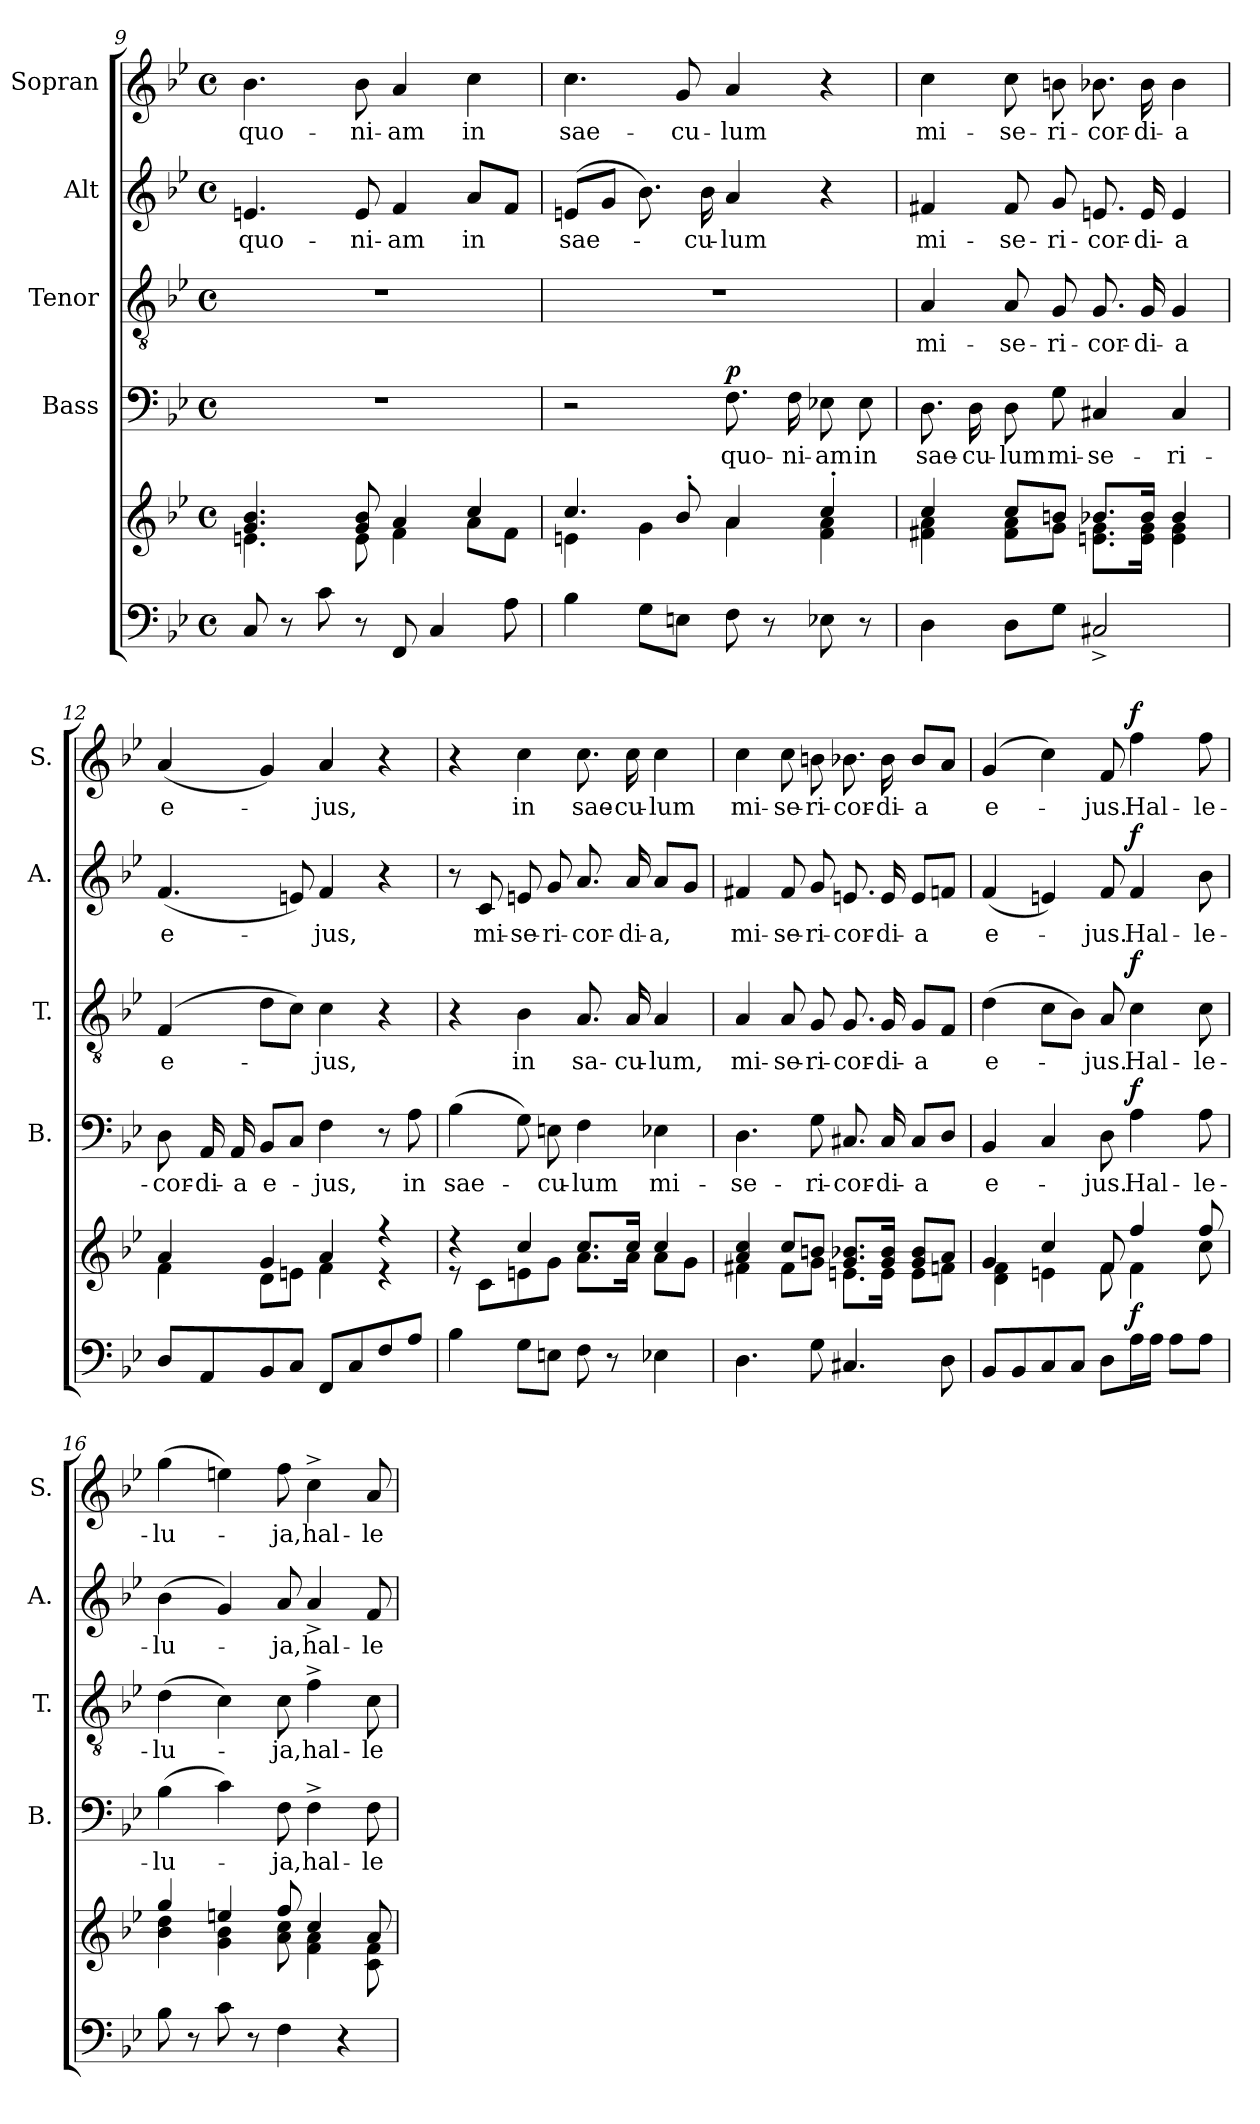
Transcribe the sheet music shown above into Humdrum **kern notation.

**kern	**kern	**dynam	**kern	**text	**dynam	**kern	**text	**dynam	**kern	**text	**dynam	**kern	**text	**dynam
*part5	*part5	*part5	*part4	*part4	*part4	*part3	*part3	*part3	*part2	*part2	*part2	*part1	*part1	*part1
*staff6	*staff5	*staff5/6	*staff4	*staff4	*staff4	*staff3	*staff3	*staff3	*staff2	*staff2	*staff2	*staff1	*staff1	*staff1
*	*	*	*I"Bass	*	*	*I"Tenor	*	*	*I"Alt	*	*	*I"Sopran	*	*
*	*	*	*I'B.	*	*	*I'T.	*	*	*I'A.	*	*	*I'S.	*	*
!!LO:PB:g=z
*clefF4	*clefG2	*	*clefF4	*	*	*clefGv2	*	*	*clefG2	*	*	*clefG2	*	*
*k[b-e-]	*k[b-e-]	*	*k[b-e-]	*	*	*k[b-e-]	*	*	*k[b-e-]	*	*	*k[b-e-]	*	*
*B-:	*B-:	*	*B-:	*	*	*B-:	*	*	*B-:	*	*	*B-:	*	*
*M4/4	*M4/4	*	*M4/4	*	*	*M4/4	*	*	*M4/4	*	*	*M4/4	*	*
*met(c)	*met(c)	*	*met(c)	*	*	*met(c)	*	*	*met(c)	*	*	*met(c)	*	*
=9	=9	=9	=9	=9	=9	=9	=9	=9	=9	=9	=9	=9	=9	=9
*	*^	*	*	*	*	*	*	*	*	*	*	*	*	*
!	!	!	!	!	!	!	!	!	!	!	!LO:LY:b	!	!	!LO:LY:b	!
8C/	4.g/ 4.b-/	4.en\	.	1r	.	.	1r	.	.	4.en/	quo-	.	4.b-\	quo-	.
8r	.	.	.	.	.	.	.	.	.	.	.	.	.	.	.
8c\	.	.	.	.	.	.	.	.	.	.	.	.	.	.	.
!	!	!	!	!	!	!	!	!	!	!	!LO:LY:b	!	!	!LO:LY:b	!
8r	8g/ 8b-/	8e\	.	.	.	.	.	.	.	8e/	-ni-	.	8b-\	-ni-	.
!	!	!	!	!	!	!	!	!	!	!	!LO:LY:b	!	!	!LO:LY:b	!
8FF/	4a/	4f\	.	.	.	.	.	.	.	4f/	-am	.	4a/	-am	.
4C/	.	.	.	.	.	.	.	.	.	.	.	.	.	.	.
!	!	!	!	!	!	!	!	!	!	!	!LO:LY:b	!	!	!LO:LY:b	!
.	4cc/	8a\L	.	.	.	.	.	.	.	8a/L	in	.	4cc\	in	.
8A\	.	8f\J	.	.	.	.	.	.	.	8f/J	.	.	.	.	.
=10	=10	=10	=10	=10	=10	=10	=10	=10	=10	=10	=10	=10	=10	=10	=10
!	!	!	!	!	!	!	!	!	!	!	!LO:LY:b	!	!	!LO:LY:b	!
4B-\	4.cc/	4en\	.	2r	.	.	1r	.	.	(>8en/L	sae-	.	4.cc\	sae-	.
.	.	.	.	.	.	.	.	.	.	8g/J	.	.	.	.	.
8G\L	.	4g\	.	.	.	.	.	.	.	8.b-\)	.	.	.	.	.
!	!	!	!	!	!	!	!	!	!	!	!	!	!	!LO:LY:b	!
8En\J	8b-'</	.	.	.	.	.	.	.	.	.	.	.	8g/	-cu-	.
!	!	!	!	!	!	!	!	!	!	!	!LO:LY:b	!	!	!	!
.	.	.	.	.	.	.	.	.	.	16b-\	-cu-	.	.	.	.
!	!	!	!	!	!LO:LY:b	!LO:DY:a	!	!	!	!	!LO:LY:b	!	!	!LO:LY:b	!
8F\	4a/	4a\	.	8.F\	quo-	p	.	.	.	4a/	-lum	.	4a/	-lum	.
8r	.	.	.	.	.	.	.	.	.	.	.	.	.	.	.
!	!	!	!	!	!LO:LY:b	!	!	!	!	!	!	!	!	!	!
.	.	.	.	16F\	-ni-	.	.	.	.	.	.	.	.	.	.
!	!	!	!	!	!LO:LY:b	!	!	!	!	!	!	!	!	!	!
8E-X\	4cc'</	4f\ 4a\	.	8E-X\	-am	.	.	.	.	4r	.	.	4r	.	.
!	!	!	!	!	!LO:LY:b	!	!	!	!	!	!	!	!	!	!
8r	.	.	.	8E-\	in	.	.	.	.	.	.	.	.	.	.
=11	=11	=11	=11	=11	=11	=11	=11	=11	=11	=11	=11	=11	=11	=11	=11
!	!	!	!	!	!LO:LY:b	!	!	!LO:LY:b	!	!	!LO:LY:b	!	!	!LO:LY:b	!
4D\	4cc/	4f#X\ 4a\	.	8.D\	sae-	.	4A/	mi-	.	4f#X/	mi-	.	4cc\	mi-	.
!	!	!	!	!	!LO:LY:b	!	!	!	!	!	!	!	!	!	!
.	.	.	.	16D\	-cu-	.	.	.	.	.	.	.	.	.	.
!	!	!	!	!	!LO:LY:b	!	!	!LO:LY:b	!	!	!LO:LY:b	!	!	!LO:LY:b	!
8D\L	8cc/L	8f#\ 8a\L	.	8D\	-lum	.	8A/	-se-	.	8f#/	-se-	.	8cc\	-se-	.
!	!	!	!	!	!LO:LY:b	!	!	!LO:LY:b	!	!	!LO:LY:b	!	!	!LO:LY:b	!
8G\J	8bn/J	8g\J	.	8G\	mi-	.	8G/	-ri-	.	8g/	-ri-	.	8bn\	-ri-	.
!	!	!	!	!	!LO:LY:b	!	!	!LO:LY:b	!	!	!LO:LY:b	!	!	!LO:LY:b	!
2C#X^</	8.b-X/L	8.en\ 8.g\L	.	4C#X/	-se-	.	8.G/	-cor-	.	8.en/	-cor-	.	8.b-X\	-cor-	.
!	!	!	!	!	!	!	!	!LO:LY:b	!	!	!LO:LY:b	!	!	!LO:LY:b	!
.	16b-/Jk	16e\ 16g\Jk	.	.	.	.	16G/	-di-	.	16e/	-di-	.	16b-\	-di-	.
!	!	!	!	!	!LO:LY:b	!	!	!LO:LY:b	!	!	!LO:LY:b	!	!	!LO:LY:b	!
.	4b-/	4e\ 4g\	.	4C#/	-ri-	.	4G/	-a	.	4e/	-a	.	4b-\	-a	.
=12	=12	=12	=12	=12	=12	=12	=12	=12	=12	=12	=12	=12	=12	=12	=12
!	!	!	!	!	!LO:LY:b	!	!	!LO:LY:b	!	!	!LO:LY:b	!	!	!LO:LY:b	!
8D/L	4a/	4f\	.	8D\	-cor-	.	(4F/	e-	.	(<4.f/	e-	.	(<4a/	e-	.
!	!	!	!	!	!LO:LY:b	!	!	!	!	!	!	!	!	!	!
8AA/	.	.	.	16AA/	-di-	.	.	.	.	.	.	.	.	.	.
!	!	!	!	!	!LO:LY:b	!	!	!	!	!	!	!	!	!	!
.	.	.	.	16AA/	-a	.	.	.	.	.	.	.	.	.	.
!	!	!	!	!	!LO:LY:b	!	!	!	!	!	!	!	!	!	!
8BB-/	4g/	8d\L	.	8BB-/L	e-	.	8d\L	.	.	.	.	.	4g/)	.	.
8C/J	.	8en\J	.	8C/J	.	.	8c\J)	.	.	8en/)	.	.	.	.	.
!	!	!	!	!	!LO:LY:b	!	!	!LO:LY:b	!	!	!LO:LY:b	!	!	!LO:LY:b	!
8FF/L	4a/	4f\	.	4F\	-jus,	.	4c\	-jus,	.	4f/	-jus,	.	4a/	-jus,	.
8C/	.	.	.	.	.	.	.	.	.	.	.	.	.	.	.
8F/	4r	4r	.	8r	.	.	4r	.	.	4r	.	.	4r	.	.
!	!	!	!	!	!LO:LY:b	!	!	!	!	!	!	!	!	!	!
8A/J	.	.	.	8A\	in	.	.	.	.	.	.	.	.	.	.
!!LO:LB:g=z
=13	=13	=13	=13	=13	=13	=13	=13	=13	=13	=13	=13	=13	=13	=13	=13
!	!	!	!	!	!LO:LY:b	!	!	!	!	!	!	!	!	!	!
4B-\	4rdd	8re	.	(>4B-\	sae-	.	4r	.	.	8r	.	.	4r	.	.
!	!	!	!	!	!	!	!	!	!	!	!LO:LY:b	!	!	!	!
.	.	8c\L	.	.	.	.	.	.	.	8c/	mi-	.	.	.	.
!	!	!	!	!	!	!	!	!LO:LY:b	!	!	!LO:LY:b	!	!	!LO:LY:b	!
8G\L	4cc/	8en\	.	8G\)	.	.	4B-\	in	.	8en/	-se-	.	4cc\	in	.
!	!	!	!	!	!LO:LY:b	!	!	!	!	!	!LO:LY:b	!	!	!	!
8En\J	.	8g\J	.	8En\	-cu-	.	.	.	.	8g/	-ri-	.	.	.	.
!	!	!	!	!	!LO:LY:b	!	!	!LO:LY:b	!	!	!LO:LY:b	!	!	!LO:LY:b	!
8F\	8.cc/L	8.a\L	.	4F\	-lum	.	8.A/	sa-	.	8.a/	-cor-	.	8.cc\	sae-	.
8r	.	.	.	.	.	.	.	.	.	.	.	.	.	.	.
!	!	!	!	!	!	!	!	!LO:LY:b	!	!	!LO:LY:b	!	!	!LO:LY:b	!
.	16cc/Jk	16a\Jk	.	.	.	.	16A/	-cu-	.	16a/	-di-	.	16cc\	-cu-	.
!	!	!	!	!	!LO:LY:b	!	!	!LO:LY:b	!	!	!LO:LY:b	!	!	!LO:LY:b	!
4E-X\	4cc/	8a\L	.	4E-X\	mi-	.	4A/	-lum,	.	8a/L	-a,	.	4cc\	-lum	.
.	.	8g\J	.	.	.	.	.	.	.	8g/J	.	.	.	.	.
=14	=14	=14	=14	=14	=14	=14	=14	=14	=14	=14	=14	=14	=14	=14	=14
!	!	!	!	!	!LO:LY:b	!	!	!LO:LY:b	!	!	!LO:LY:b	!	!	!LO:LY:b	!
4.D\	4a/ 4cc/	4f#X\	.	4.D\	-se-	.	4A/	mi-	.	4f#X/	mi-	.	4cc\	mi-	.
!	!	!	!	!	!	!	!	!LO:LY:b	!	!	!LO:LY:b	!	!	!LO:LY:b	!
.	8cc/L	8f#\L	.	.	.	.	8A/	-se-	.	8f#/	-se-	.	8cc\	-se-	.
!	!	!	!	!	!LO:LY:b	!	!	!LO:LY:b	!	!	!LO:LY:b	!	!	!LO:LY:b	!
8G\	8bn/J	8g\J	.	8G\	-ri-	.	8G/	-ri-	.	8g/	-ri-	.	8bn\	-ri-	.
!	!	!	!	!	!LO:LY:b	!	!	!LO:LY:b	!	!	!LO:LY:b	!	!	!LO:LY:b	!
4.C#X/	8.g/ 8.b-X/L	8.en\L	.	8.C#X/	-cor-	.	8.G/	-cor-	.	8.en/	-cor-	.	8.b-X\	-cor-	.
!	!	!	!	!	!LO:LY:b	!	!	!LO:LY:b	!	!	!LO:LY:b	!	!	!LO:LY:b	!
.	16g/ 16b-/Jk	16e\Jk	.	16C#/	-di-	.	16G/	-di-	.	16e/	-di-	.	16b-\	-di-	.
!	!	!	!	!	!LO:LY:b	!	!	!LO:LY:b	!	!	!LO:LY:b	!	!	!LO:LY:b	!
.	8g/ 8b-/L	8e\L	.	8C#/L	-a	.	8G/L	-a	.	8e/L	-a	.	8b-/L	-a	.
8D\	8a/J	8fn\J	.	8D/J	.	.	8F/J	.	.	8fn/J	.	.	8a/J	.	.
=15	=15	=15	=15	=15	=15	=15	=15	=15	=15	=15	=15	=15	=15	=15	=15
!	!	!	!	!	!LO:LY:b	!	!	!LO:LY:b	!	!	!LO:LY:b	!	!	!LO:LY:b	!
8BB-/L	4g/	4d\ 4f\	.	4BB-/	e-	.	(>4d\	e-	.	(<4f/	e-	.	(4g/	e-	.
8BB-/	.	.	.	.	.	.	.	.	.	.	.	.	.	.	.
8C/	4cc/	4en\	.	4C/	.	.	8c\L	.	.	4en/)	.	.	4cc\)	.	.
8C/J	.	.	.	.	.	.	8B-\J)	.	.	.	.	.	.	.	.
!	!	!	!	!	!LO:LY:b	!	!	!LO:LY:b	!	!	!LO:LY:b	!	!	!LO:LY:b	!
8D\L	8f/	8f\	.	8D\	-jus.	.	8A/	-jus.	.	8f/	-jus.	.	8f/	-jus.	.
!	!	!	!LO:DY:b	!	!LO:LY:b	!LO:DY:a	!	!LO:LY:b	!LO:DY:a	!	!LO:LY:b	!LO:DY:a	!	!LO:LY:b	!LO:DY:a
16A\L	4ff/	4f\	f	4A\	Hal-	f	4c\	Hal-	f	4f/	Hal-	f	4ff\	Hal-	f
16A\JJ	.	.	.	.	.	.	.	.	.	.	.	.	.	.	.
8A\L	.	.	.	.	.	.	.	.	.	.	.	.	.	.	.
!	!	!	!	!	!LO:LY:b	!	!	!LO:LY:b	!	!	!LO:LY:b	!	!	!LO:LY:b	!
8A\J	8ff/	8cc\	.	8A\	-le-	.	8c\	-le-	.	8b-\	-le-	.	8ff\	-le-	.
=16	=16	=16	=16	=16	=16	=16	=16	=16	=16	=16	=16	=16	=16	=16	=16
!	!	!	!	!	!LO:LY:b	!	!	!LO:LY:b	!	!	!LO:LY:b	!	!	!LO:LY:b	!
8B-\	4gg/	4b-\ 4dd\	.	(>4B-\	-lu-	.	(>4d\	-lu-	.	(>4b-\	-lu-	.	(>4gg\	-lu-	.
8r	.	.	.	.	.	.	.	.	.	.	.	.	.	.	.
8c\	4een/	4g\ 4b-\	.	4c\)	.	.	4c\)	.	.	4g/)	.	.	4een\)	.	.
8r	.	.	.	.	.	.	.	.	.	.	.	.	.	.	.
!	!	!	!	!	!LO:LY:b	!	!	!LO:LY:b	!	!	!LO:LY:b	!	!	!LO:LY:b	!
4F\	8ff/	8a\ 8cc\	.	8F\	-ja,	.	8c\	-ja,	.	8a/	-ja,	.	8ff\	-ja,	.
!	!	!	!	!	!LO:LY:b	!	!	!LO:LY:b	!	!	!LO:LY:b	!	!	!LO:LY:b	!
.	4cc/	4f\ 4a\	.	4F^>\	hal-	.	4f^>\	hal-	.	4a^>/	hal-	.	4cc^>\	hal-	.
4r	.	.	.	.	.	.	.	.	.	.	.	.	.	.	.
!	!	!	!	!	!LO:LY:b	!	!	!LO:LY:b	!	!	!LO:LY:b	!	!	!LO:LY:b	!
.	8a/	8c\ 8f\	.	8F\	-le-	.	8c\	-le-	.	8f/	-le-	.	8a/	-le-	.
*	*v	*v	*	*	*	*	*	*	*	*	*	*	*	*	*
=	=	=	=	=	=	=	=	=	=	=	=	=	=	=
*-	*-	*-	*-	*-	*-	*-	*-	*-	*-	*-	*-	*-	*-	*-
